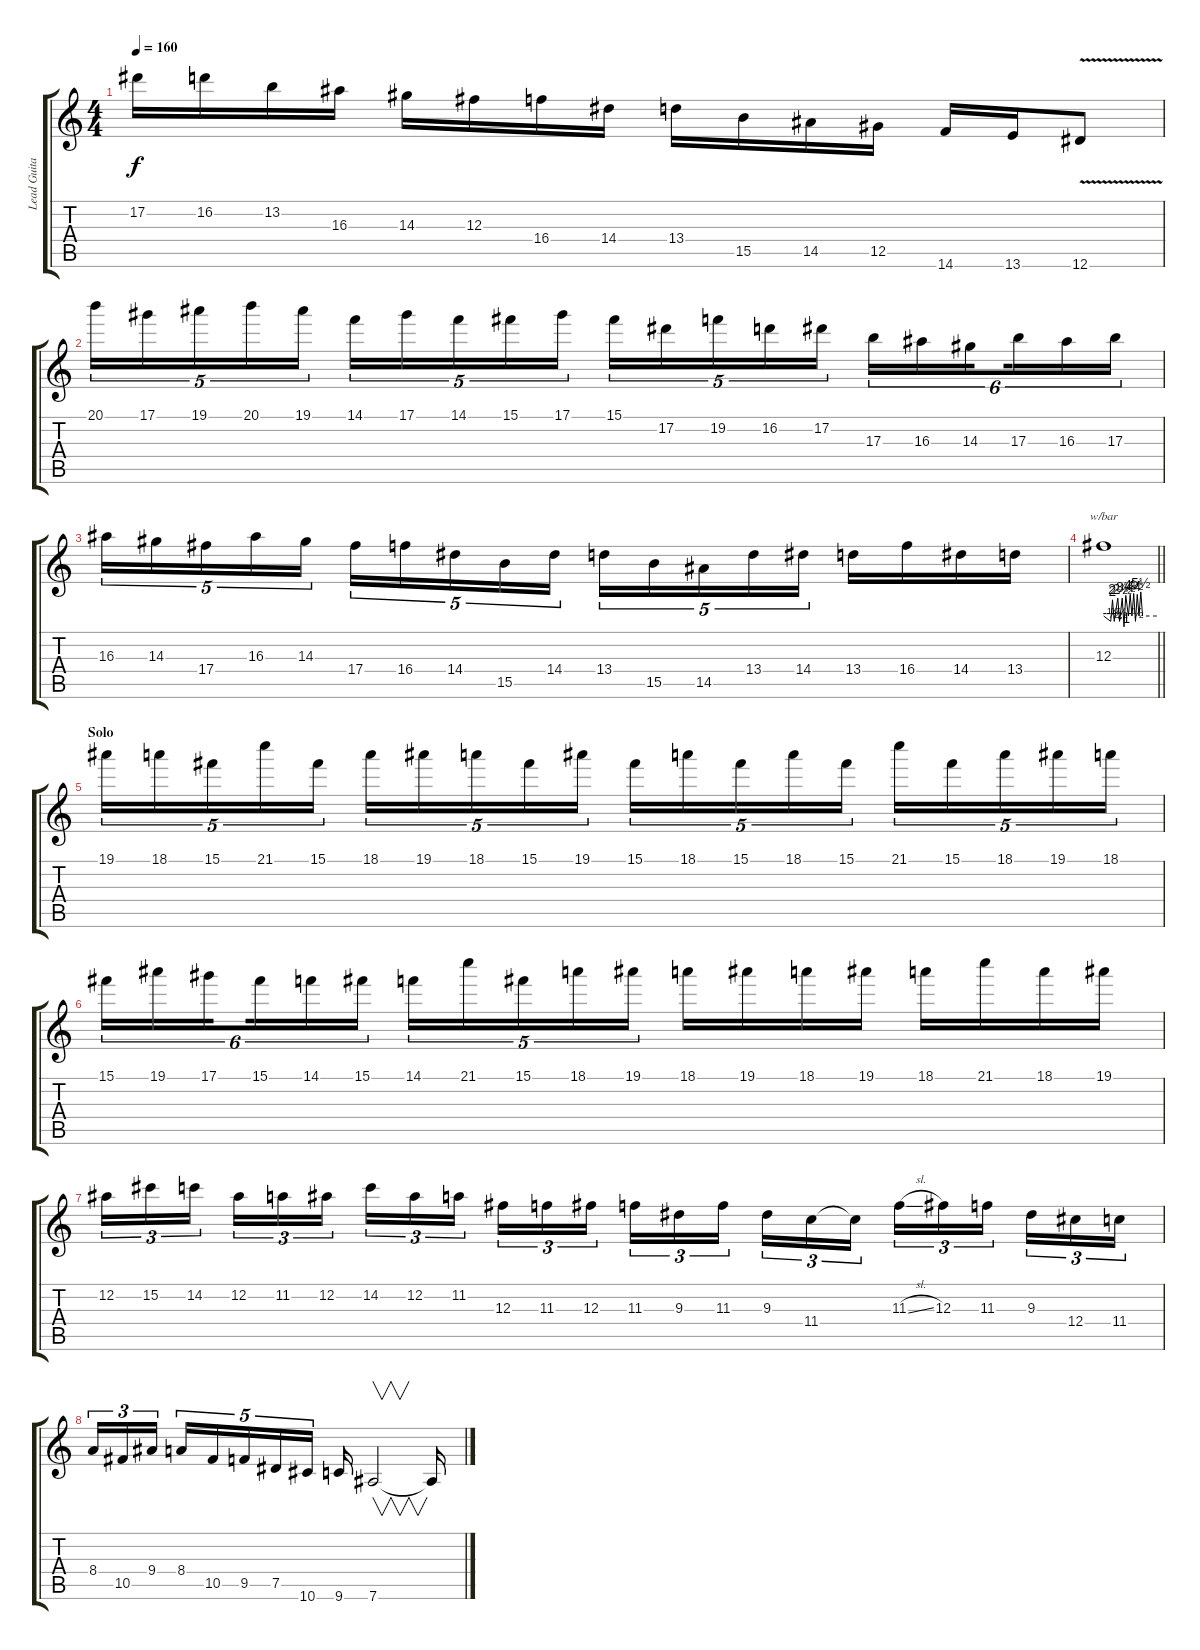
\track ("Lead Guitar" "Lead Guita") {instrument overdrivenguitar}
\staff {score tabs}
\tuning (Eb4 Bb3 Gb3 Db3 Ab2 Eb2) {hide}
\ts (4 4)
\tempo 160
\clef g2
\ks c
17.2.16{dy f} 16.2.16 13.2.16 16.3.16 14.3.16 12.3.16 16.4.16 14.4.16 13.4.16 15.5.16 14.5.16 12.5.16 14.6.16 13.6.16 12.6{v}.8 |
20.1.16{tu (5 4)} 17.1.16{tu (5 4)} 19.1.16{tu (5 4)} 20.1.16{tu (5 4)} 19.1.16{tu (5 4)} 14.1.16{tu (5 4)} 17.1.16{tu (5 4)} 14.1.16{tu (5 4)} 15.1.16{tu (5 4)} 17.1.16{tu (5 4)} 15.1.16{tu (5 4)} 17.2.16{tu (5 4)} 19.2.16{tu (5 4)} 16.2.16{tu (5 4)} 17.2.16{tu (5 4)} 17.3.16{tu (6 4)} 16.3.16{tu (6 4)} 14.3.16{tu (6 4) beam splitsecondary} 17.3.16{tu (6 4)} 16.3.16{tu (6 4)} 17.3.16{tu (6 4)} |
16.3.16{tu (5 4)} 14.3.16{tu (5 4)} 17.4.16{tu (5 4)} 16.3.16{tu (5 4)} 14.3.16{tu (5 4)} 17.4.16{tu (5 4)} 16.4.16{tu (5 4)} 14.4.16{tu (5 4)} 15.5.16{tu (5 4)} 14.4.16{tu (5 4)} 13.4.16{tu (5 4)} 15.5.16{tu (5 4)} 14.5.16{tu (5 4)} 13.4.16{tu (5 4)} 14.4.16{tu (5 4)} 13.4.16 16.4.16 14.4.16 13.4.16 |
\barLineRight lightlight
12.3.1{tbe (custom default 0 0 8 -2 10 8 12 -2 16 10 18 -2 21 10 23 -4 25 14 28 0 30 16 32 0 34 18 36 -2 38 16 40 0 42 22 44 0 60 0)} |
\section ("" "Solo")
19.1.16{tu (5 4) txt ""} 18.1.16{tu (5 4)} 15.1.16{tu (5 4)} 21.1.16{tu (5 4)} 15.1.16{tu (5 4)} 18.1.16{tu (5 4)} 19.1.16{tu (5 4)} 18.1.16{tu (5 4)} 15.1.16{tu (5 4)} 19.1.16{tu (5 4)} 15.1.16{tu (5 4)} 18.1.16{tu (5 4)} 15.1.16{tu (5 4)} 18.1.16{tu (5 4)} 15.1.16{tu (5 4)} 21.1.16{tu (5 4)} 15.1.16{tu (5 4)} 18.1.16{tu (5 4)} 19.1.16{tu (5 4)} 18.1.16{tu (5 4)} |
15.1.16{tu (6 4)} 19.1.16{tu (6 4)} 17.1.16{tu (6 4) beam splitsecondary} 15.1.16{tu (6 4)} 14.1.16{tu (6 4)} 15.1.16{tu (6 4)} 14.1.16{tu (5 4)} 21.1.16{tu (5 4)} 15.1.16{tu (5 4)} 18.1.16{tu (5 4)} 19.1.16{tu (5 4)} 18.1.16 19.1.16 18.1.16 19.1.16 18.1.16 21.1.16 18.1.16 19.1.16 |
12.2.16{tu (3 2)} 15.2.16{tu (3 2)} 14.2.16{tu (3 2) beam splitsecondary} 12.2.16{tu (3 2)} 11.2.16{tu (3 2)} 12.2.16{tu (3 2)} 14.2.16{tu (3 2)} 12.2.16{tu (3 2)} 11.2.16{tu (3 2) beam splitsecondary} 12.3.16{tu (3 2)} 11.3.16{tu (3 2)} 12.3.16{tu (3 2)} 11.3.16{tu (3 2)} 9.3.16{tu (3 2)} 11.3.16{tu (3 2) beam splitsecondary} 9.3.16{tu (3 2)} 11.4.16{tu (3 2)} 11.4{t}.16{tu (3 2)} 11.3{sl}.16{tu (3 2)} 12.3.16{tu (3 2)} 11.3.16{tu (3 2) beam splitsecondary} 9.3.16{tu (3 2)} 12.4.16{tu (3 2)} 11.4.16{tu (3 2)} |
8.4.16{tu (3 2)} 10.5.16{tu (3 2)} 9.4.16{tu (3 2) beam splitsecondary} 8.4.16{tu (5 4)} 10.5.16{tu (5 4)} 9.5.16{tu (5 4)} 7.5.16{tu (5 4)} 10.6.16{tu (5 4) beam splitsecondary} 9.6.16 7.6.2{v} 7.6{t}.16
